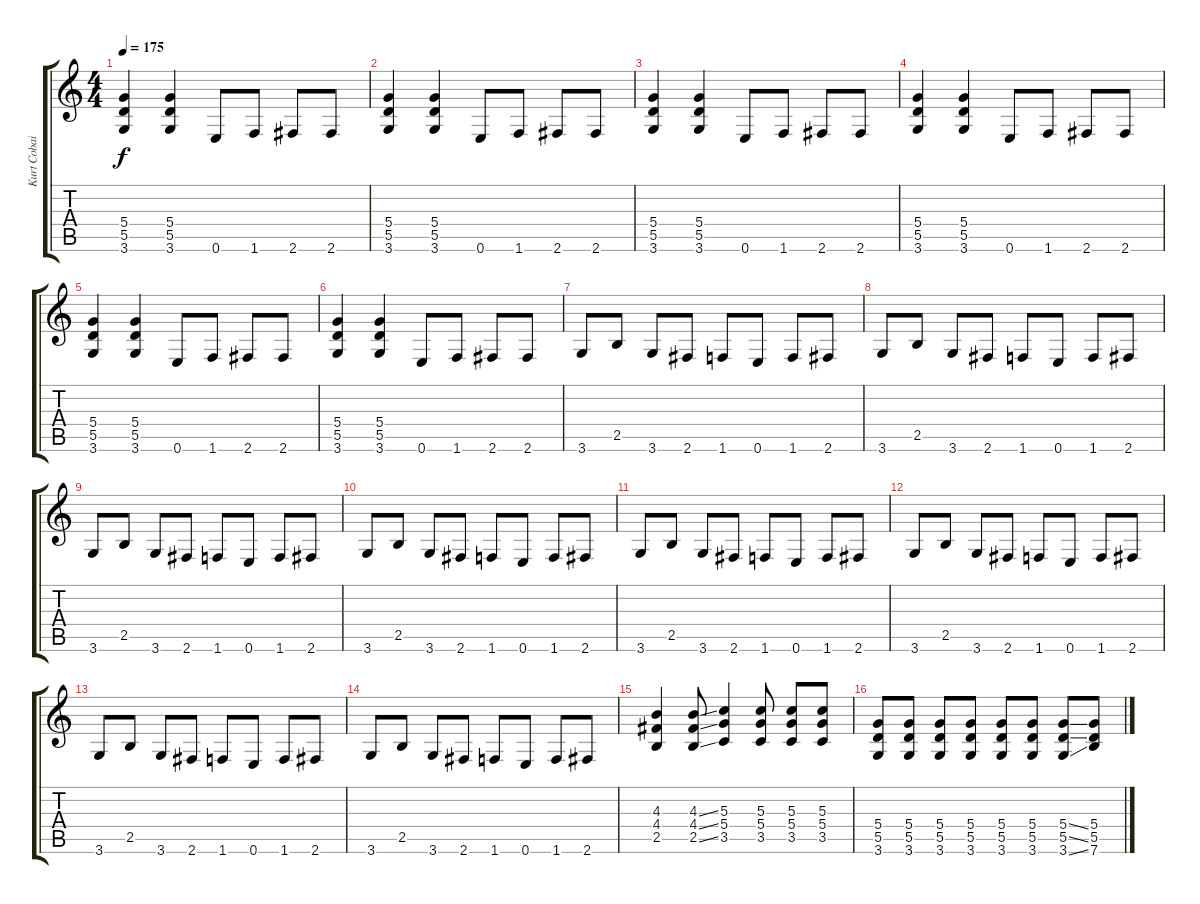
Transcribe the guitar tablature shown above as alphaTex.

\track ("Kurt Cobain" "Kurt Cobai") {instrument distortionguitar}
\staff {score tabs}
\tuning (E4 B3 G3 D3 A2 E2) {hide}
\ts (4 4)
\tempo 175
\clef g2
\ks c
(5.4 5.5 3.6).4{dy f} (5.4 5.5 3.6).4 0.6.8 1.6.8 2.6.8 2.6.8 |
(5.4 5.5 3.6).4 (5.4 5.5 3.6).4 0.6.8 1.6.8 2.6.8 2.6.8 |
(5.4 5.5 3.6).4 (5.4 5.5 3.6).4 0.6.8 1.6.8 2.6.8 2.6.8 |
(5.4 5.5 3.6).4 (5.4 5.5 3.6).4 0.6.8 1.6.8 2.6.8 2.6.8 |
(5.4 5.5 3.6).4 (5.4 5.5 3.6).4 0.6.8 1.6.8 2.6.8 2.6.8 |
(5.4 5.5 3.6).4 (5.4 5.5 3.6).4 0.6.8 1.6.8 2.6.8 2.6.8 |
3.6.8 2.5.8 3.6.8 2.6.8 1.6.8 0.6.8 1.6.8 2.6.8 |
3.6.8 2.5.8 3.6.8 2.6.8 1.6.8 0.6.8 1.6.8 2.6.8 |
3.6.8 2.5.8 3.6.8 2.6.8 1.6.8 0.6.8 1.6.8 2.6.8 |
3.6.8 2.5.8 3.6.8 2.6.8 1.6.8 0.6.8 1.6.8 2.6.8 |
3.6.8 2.5.8 3.6.8 2.6.8 1.6.8 0.6.8 1.6.8 2.6.8 |
3.6.8 2.5.8 3.6.8 2.6.8 1.6.8 0.6.8 1.6.8 2.6.8 |
3.6.8 2.5.8 3.6.8 2.6.8 1.6.8 0.6.8 1.6.8 2.6.8 |
3.6.8 2.5.8 3.6.8 2.6.8 1.6.8 0.6.8 1.6.8 2.6.8 |
(4.3 4.4 2.5).4 (4.3{ss} 4.4{ss} 2.5{ss}).8 (5.3 5.4 3.5).4 (5.3 5.4 3.5).8 (5.3 5.4 3.5).8 (5.3 5.4 3.5).8 |
(5.4 5.5 3.6).8 (5.4 5.5 3.6).8 (5.4 5.5 3.6).8 (5.4 5.5 3.6).8 (5.4 5.5 3.6).8 (5.4 5.5 3.6).8 (5.4{ss} 5.5{ss} 3.6{ss}).8 (5.4 5.5 7.6).8
